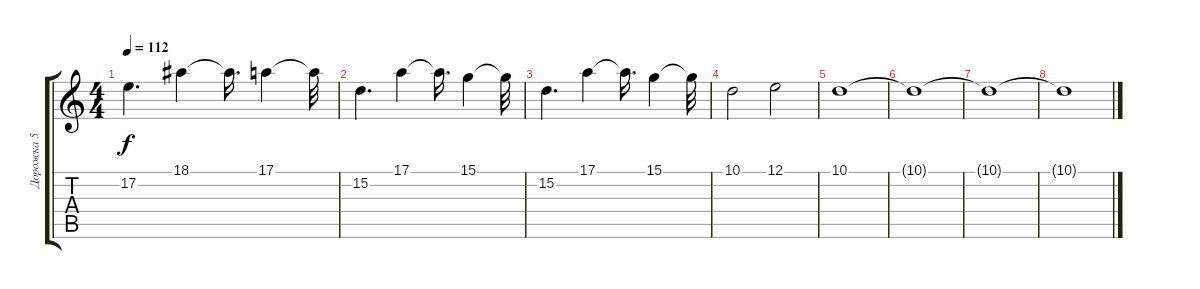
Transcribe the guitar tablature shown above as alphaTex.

\track ("Дорожка 5" "Дорожка 5") {instrument stringensemble1}
\staff {score tabs}
\tuning (E4 B3 G3 D3 A2 E2) {hide}
\ts (4 4)
\tempo 112
\clef g2
\ks c
17.2.4{d dy f} 18.1.4 18.1{t}.16{d} 17.1.4 17.1{t}.32 |
15.2.4{d} 17.1.4 17.1{t}.16{d} 15.1.4 15.1{t}.32 |
15.2.4{d} 17.1.4 17.1{t}.16{d} 15.1.4 15.1{t}.32 |
10.1.2 12.1.2 |
10.1.1 |
10.1{t}.1 |
10.1{t}.1 |
10.1{t}.1
